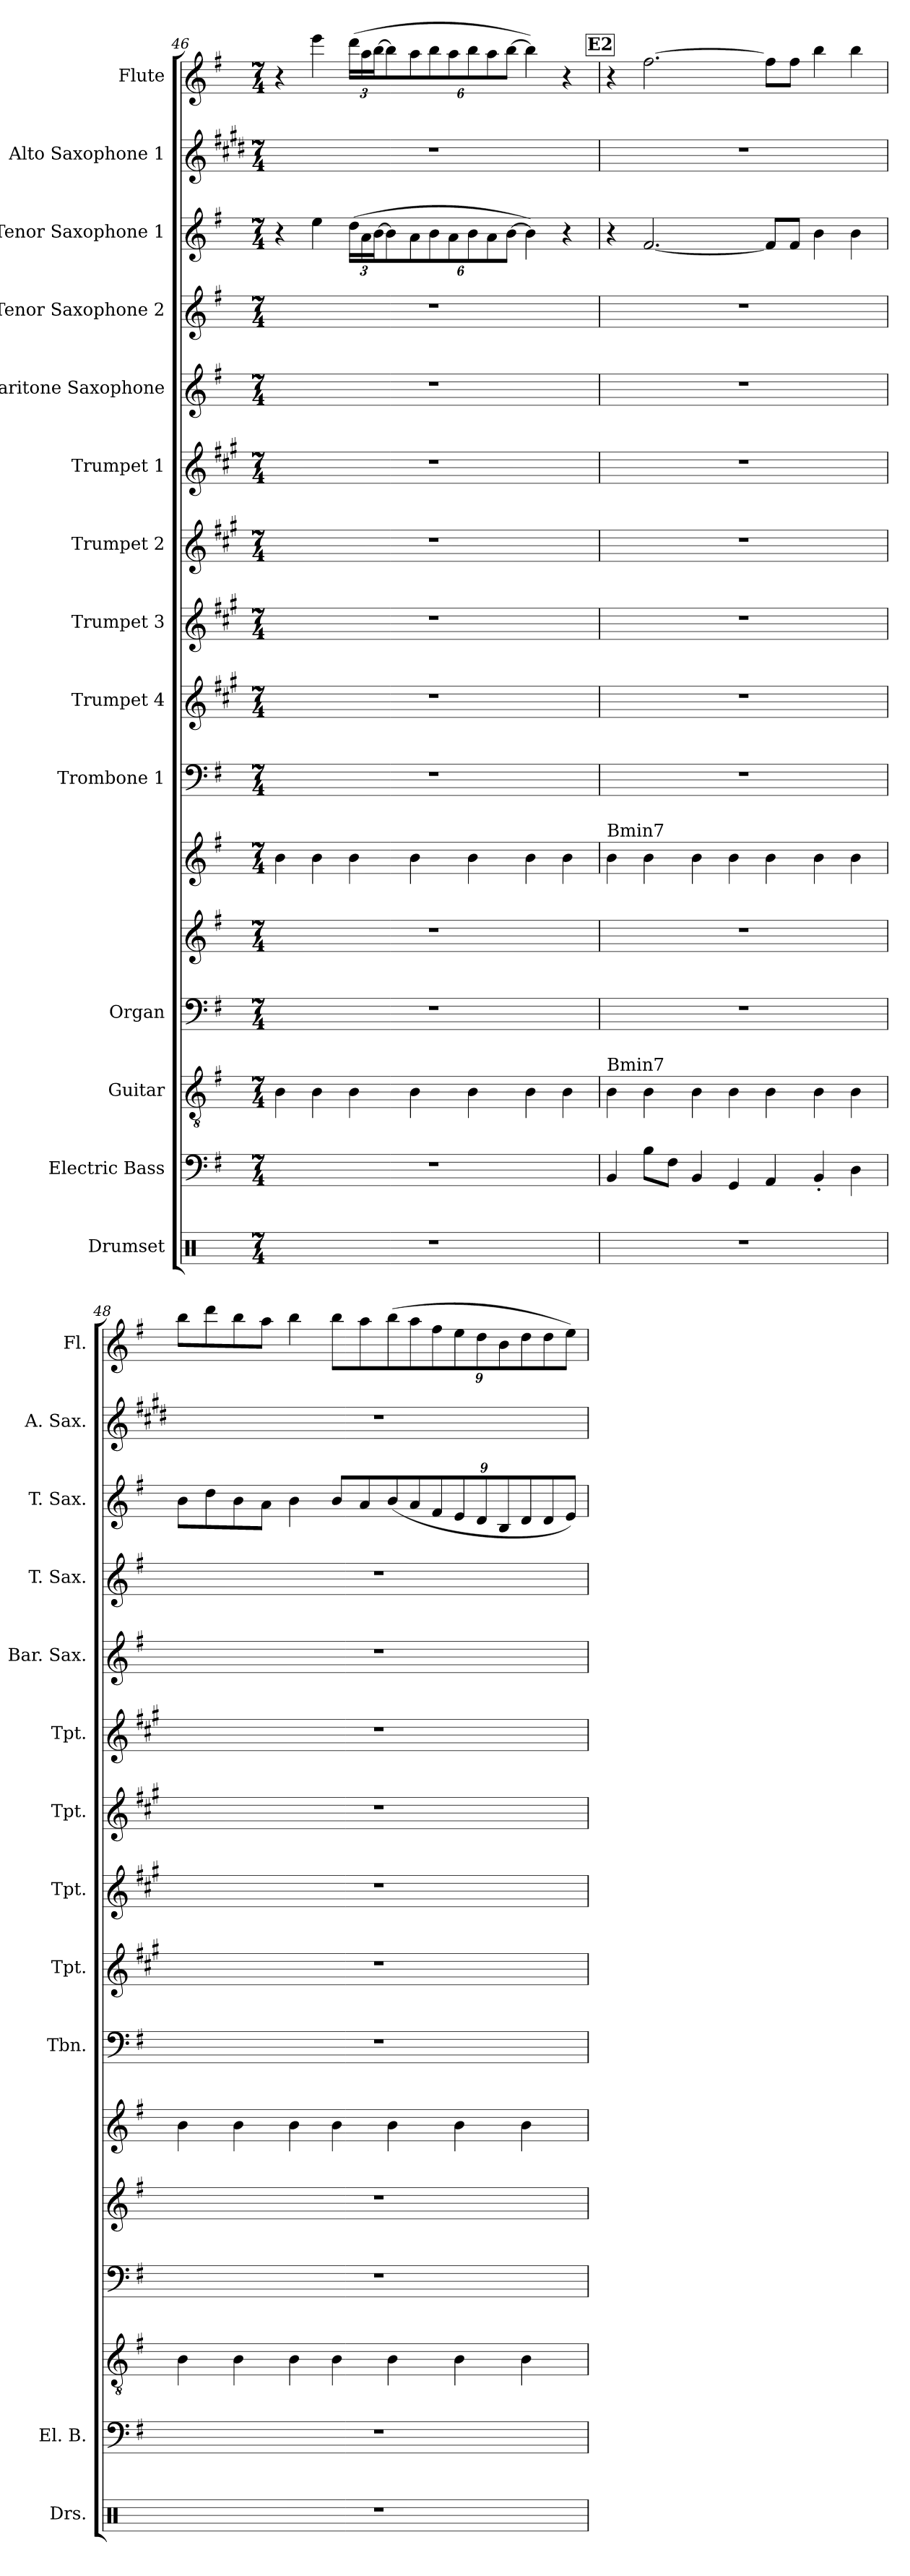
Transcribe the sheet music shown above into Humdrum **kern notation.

**kern	**kern	**kern	**kern	**kern	**kern	**kern	**kern	**kern	**kern	**kern	**kern	**kern	**kern	**kern	**kern
*part14	*part13	*part12	*part11	*part11	*part11	*part10	*part9	*part8	*part7	*part6	*part5	*part4	*part3	*part2	*part1
*staff16	*staff15	*staff14	*staff13	*staff12	*staff11	*staff10	*staff9	*staff8	*staff7	*staff6	*staff5	*staff4	*staff3	*staff2	*staff1
*I"Drumset	*I"Electric Bass	*I"Guitar	*I"Organ	*	*	*I"Trombone 1	*I"Trumpet 4	*I"Trumpet 3	*I"Trumpet 2	*I"Trumpet 1	*I"Baritone Saxophone	*I"Tenor Saxophone 2	*I"Tenor Saxophone 1	*I"Alto Saxophone 1	*I"Flute
*I'Drs.	*I'El. B.	*	*	*	*	*I'Tbn.	*I'Tpt.	*I'Tpt.	*I'Tpt.	*I'Tpt.	*I'Bar. Sax.	*I'T. Sax.	*I'T. Sax.	*I'A. Sax.	*I'Fl.
*clefX	*clefF4	*clefGv2	*clefF4	*clefG2	*clefG2	*clefF4	*clefG2	*clefG2	*clefG2	*clefG2	*clefG2	*clefG2	*clefG2	*clefG2	*clefG2
*	*ITrd7c12	*	*	*	*	*	*ITrd1c2	*ITrd1c2	*ITrd1c2	*ITrd1c2	*ITrd12c21	*ITrd8c14	*ITrd8c14	*ITrd5c9	*
*k[]	*k[f#]	*k[f#]	*k[f#]	*k[f#]	*k[f#]	*k[f#]	*k[f#]	*k[f#]	*k[f#]	*k[f#]	*k[f#]	*k[f#]	*k[f#]	*k[f#]	*k[f#]
*M7/4	*M7/4	*M7/4	*M7/4	*M7/4	*M7/4	*M7/4	*M7/4	*M7/4	*M7/4	*M7/4	*M7/4	*M7/4	*M7/4	*M7/4	*M7/4
=46	=46	=46	=46	=46	=46	=46	=46	=46	=46	=46	=46	=46	=46	=46	=46
1..r	1..r	4B	1..r	1..r	4b	1..r	1..r	1..r	1..r	1..r	1..r	1..r	4r	1..r	4r
.	.	4B	.	.	4b	.	.	.	.	.	.	.	4e\	.	4eee\
*	*	*	*	*	*	*	*	*	*	*	*	*	*Xbrackettup	*	*Xbrackettup
.	.	4B	.	.	4b	.	.	.	.	.	.	.	(24d\LL	.	(24ddd\LL
.	.	.	.	.	.	.	.	.	.	.	.	.	24A\	.	24aa\
.	.	.	.	.	.	.	.	.	.	.	.	.	[24B\J	.	[24bb\J
.	.	.	.	.	.	.	.	.	.	.	.	.	8B\]	.	8bb\]
.	.	4B	.	.	4b	.	.	.	.	.	.	.	12A\	.	12aa\
.	.	.	.	.	.	.	.	.	.	.	.	.	12B\	.	12bb\
.	.	.	.	.	.	.	.	.	.	.	.	.	12A\	.	12aa\
.	.	4B	.	.	4b	.	.	.	.	.	.	.	12B\	.	12bb\
.	.	.	.	.	.	.	.	.	.	.	.	.	12A\	.	12aa\
.	.	.	.	.	.	.	.	.	.	.	.	.	[12B\J	.	[12bb\J
.	.	4B	.	.	4b	.	.	.	.	.	.	.	4B\])	.	4bb\])
.	.	4B	.	.	4b	.	.	.	.	.	.	.	4r	.	4r
!!LO:REH:place=s1:a:B:fs=14:t=E2
=47	=47	=47	=47	=47	=47	=47	=47	=47	=47	=47	=47	=47	=47	=47	=47
!	!	!	!	!	!LO:TX:a:t=Bmin7	!	!	!	!	!	!	!	!	!	!
!	!	!LO:TX:a:t=Bmin7	!	!	!	!	!	!	!	!	!	!	!	!	!
1..r	4BBB/	4B	1..r	1..r	4b	1..r	1..r	1..r	1..r	1..r	1..r	1..r	4r	1..r	4r
.	8BB\L	4B	.	.	4b	.	.	.	.	.	.	.	[2.F#/	.	[2.ff#\
.	8FF#\J	.	.	.	.	.	.	.	.	.	.	.	.	.	.
.	4BBB/	4B	.	.	4b	.	.	.	.	.	.	.	.	.	.
.	4GGG/	4B	.	.	4b	.	.	.	.	.	.	.	.	.	.
.	4AAA/	4B	.	.	4b	.	.	.	.	.	.	.	8F#/L]	.	8ff#\L]
.	.	.	.	.	.	.	.	.	.	.	.	.	8F#/J	.	8ff#\J
.	4BBB'/	4B	.	.	4b	.	.	.	.	.	.	.	4B\	.	4bb\
.	4DD\	4B	.	.	4b	.	.	.	.	.	.	.	4B\	.	4bb\
=48	=48	=48	=48	=48	=48	=48	=48	=48	=48	=48	=48	=48	=48	=48	=48
1..r	1..r	4B	1..r	1..r	4b	1..r	1..r	1..r	1..r	1..r	1..r	1..r	8B\L	1..r	8bb\L
.	.	.	.	.	.	.	.	.	.	.	.	.	8d\	.	8ddd\
.	.	4B	.	.	4b	.	.	.	.	.	.	.	8B\	.	8bb\
.	.	.	.	.	.	.	.	.	.	.	.	.	8A\J	.	8aa\J
.	.	4B	.	.	4b	.	.	.	.	.	.	.	4B\	.	4bb\
.	.	4B	.	.	4b	.	.	.	.	.	.	.	8B/L	.	8bb\L
.	.	.	.	.	.	.	.	.	.	.	.	.	8A/	.	8aa\
.	.	4B	.	.	4b	.	.	.	.	.	.	.	(12B/	.	(12bb\
.	.	.	.	.	.	.	.	.	.	.	.	.	12A/	.	12aa\
.	.	.	.	.	.	.	.	.	.	.	.	.	12F#/	.	12ff#\
.	.	4B	.	.	4b	.	.	.	.	.	.	.	12E/	.	12ee\
.	.	.	.	.	.	.	.	.	.	.	.	.	12D/	.	12dd\
.	.	.	.	.	.	.	.	.	.	.	.	.	12BB/	.	12b\
.	.	4B	.	.	4b	.	.	.	.	.	.	.	12D/	.	12dd\
.	.	.	.	.	.	.	.	.	.	.	.	.	12D/	.	12dd\
.	.	.	.	.	.	.	.	.	.	.	.	.	12E/J)	.	12ee\J)
=	=	=	=	=	=	=	=	=	=	=	=	=	=	=	=
*-	*-	*-	*-	*-	*-	*-	*-	*-	*-	*-	*-	*-	*-	*-	*-
